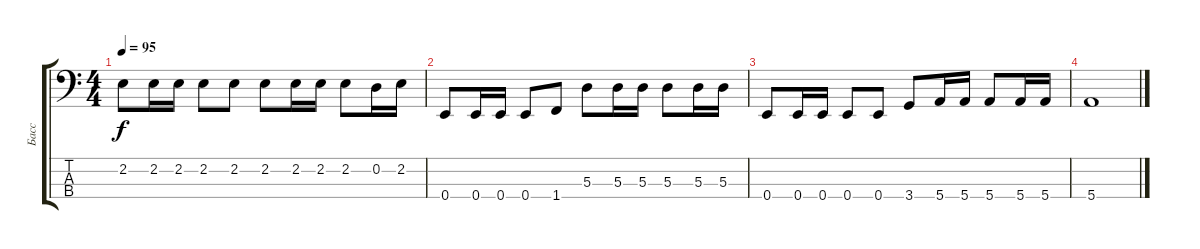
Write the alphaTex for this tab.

\track ("Басс" "Басс") {instrument electricbassfinger}
\staff {score tabs}
\tuning (G2 D2 A1 E1) {hide}
\ts (4 4)
\tempo 95
\clef f4
\ks c
2.2.8{dy f} 2.2.16 2.2.16 2.2.8 2.2.8 2.2.8 2.2.16 2.2.16 2.2.8 0.2.16 2.2.16 |
0.4.8 0.4.16 0.4.16 0.4.8 1.4.8 5.3.8 5.3.16 5.3.16 5.3.8 5.3.16 5.3.16 |
0.4.8 0.4.16 0.4.16 0.4.8 0.4.8 3.4.8 5.4.16 5.4.16 5.4.8 5.4.16 5.4.16 |
5.4.1
